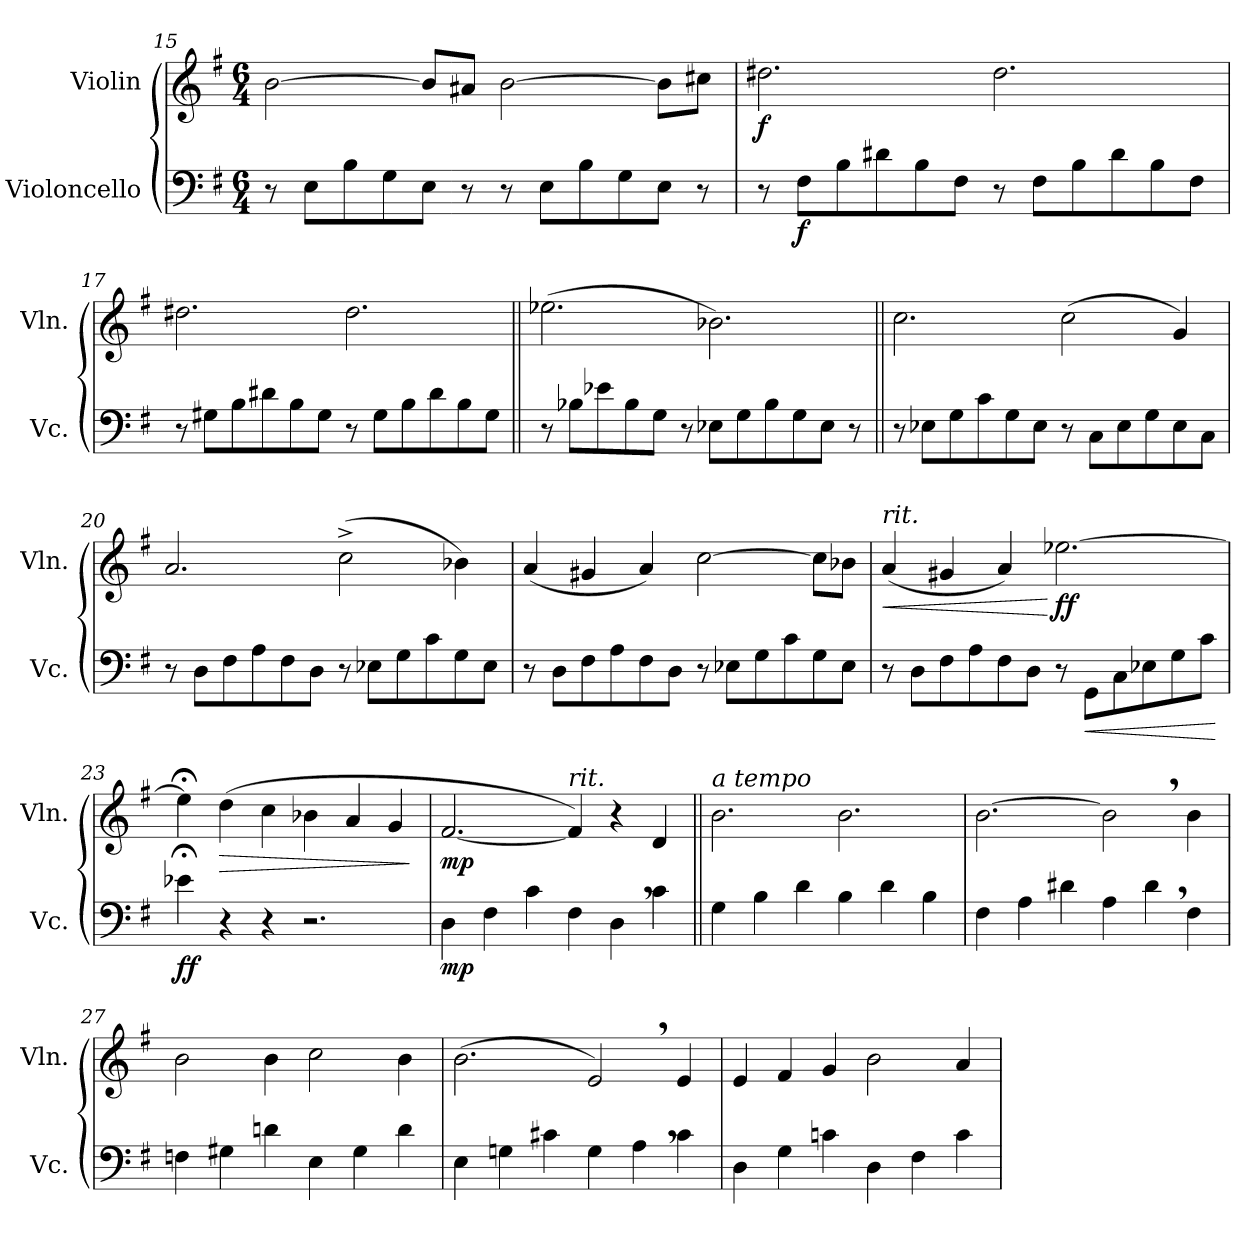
**kern	**dynam	**kern	**dynam
*part2	*part2	*part1	*part1
*staff2	*staff2	*staff1	*staff1
*I"Violoncello	*	*I"Violin	*
*I'Vc.	*	*I'Vln.	*
*clefF4	*	*clefG2	*
*k[f#]	*	*k[f#]	*
*M6/4	*	*M6/4	*
=15	=15	=15	=15
8r	.	[2b\	.
8E\L	.	.	.
8B\	.	.	.
8G\	.	.	.
8E\J	.	8b/L]	.
8r	.	8a#X/J	.
8r	.	[2b\	.
8E\L	.	.	.
8B\	.	.	.
8G\	.	.	.
8E\J	.	8b\L]	.
8r	.	8cc#X\J	.
!!LO:LB:g=z
=16	=16	=16	=16
!	!	!	!LO:DY:b
8r	.	2.dd#X\	f
!	!LO:DY:b	!	!
8F#\L	f	.	.
8B\	.	.	.
8d#X\	.	.	.
8B\	.	.	.
8F#\J	.	.	.
8r	.	2.dd#\	.
8F#\L	.	.	.
8B\	.	.	.
8d#\	.	.	.
8B\	.	.	.
8F#\J	.	.	.
=17	=17	=17	=17
8r	.	2.dd#X\	.
8G#X\L	.	.	.
8B\	.	.	.
8d#X\	.	.	.
8B\	.	.	.
8G#\J	.	.	.
8r	.	2.dd#\	.
8G#\L	.	.	.
8B\	.	.	.
8d#\	.	.	.
8B\	.	.	.
8G#\J	.	.	.
=18||	=18||	=18||	=18||
8r	.	(>2.ee-X\	.
8B-X\L	.	.	.
8e-X\	.	.	.
8B-\	.	.	.
8G\J	.	.	.
8r	.	.	.
8E-X\L	.	2.b-X\)	.
8G\	.	.	.
8B-\	.	.	.
8G\	.	.	.
8E-\J	.	.	.
8r	.	.	.
!!LO:PB:g=z
=19||	=19||	=19||	=19||
8r	.	2.cc\	.
8E-X\L	.	.	.
8G\	.	.	.
8c\	.	.	.
8G\	.	.	.
8E-\J	.	.	.
8r	.	(>2cc\	.
8C\L	.	.	.
8E-\	.	.	.
8G\	.	.	.
8E-\	.	4g/)	.
8C\J	.	.	.
=20	=20	=20	=20
8r	.	2.a/	.
8D\L	.	.	.
8F#\	.	.	.
8A\	.	.	.
8F#\	.	.	.
8D\J	.	.	.
8r	.	(>2cc^\	.
8E-X\L	.	.	.
8G\	.	.	.
8c\	.	.	.
8G\	.	4b-X\)	.
8E-\J	.	.	.
=21	=21	=21	=21
8r	.	(<4a/	.
8D\L	.	.	.
8F#\	.	4g#X/	.
8A\	.	.	.
8F#\	.	4a/)	.
8D\J	.	.	.
8r	.	[2cc\	.
8E-X\L	.	.	.
8G\	.	.	.
8c\	.	.	.
8G\	.	8cc\L]	.
8E-\J	.	8b-X\J	.
!!LO:LB:g=z
=22	=22	=22	=22
*	*	*MM92	*
!	!	!LO:TX:i:t=rit.	!
!	!	!	!LO:HP:b
8r	.	(<4a/	<
8D\L	.	.	.
8F#\	.	4g#X/	.
8A\	.	.	.
8F#\	.	4a/)	.
8D\J	.	.	.
*	*	*MM80	*
!	!	!	!LO:DY:n=1:b
8r	.	[2.ee-X\	[ ff
!	!LO:HP:b	!	!
8GG\L	<	.	.
8C\	.	.	.
8E-X\	.	.	.
8G\	.	.	.
8c\J	.	.	.
.	[	.	.
=23	=23	=23	=23
*	*	*MM38	*
!	!LO:DY:b	!	!
4e-X;<Z\	ff	4ee-;<Z\]	.
*	*	*MM72	*
!	!	!	!LO:HP:b
4r	.	(>4dd\	>
4r	.	4cc\	.
2.r	.	4b-X\	.
.	.	4a/	.
.	.	4g/	.
.	.	.	]
=24	=24	=24	=24
!	!LO:DY:b	!	!LO:DY:b
4D\	mp	[2.f#/	mp
4F#\	.	.	.
4c\	.	.	.
*	*	*MM58	*
!	!	!LO:TX:i:t=rit.	!
4F#\	.	4f#/])	.
*	*	*MM44	*
4D,\	.	4r	.
4c\	.	4d/	.
=25||	=25||	=25||	=25||
*	*	*MM112	*
!	!	!LO:TX:i:t=a tempo	!
4G\	.	2.b\	.
4B\	.	.	.
4d\	.	.	.
4B\	.	2.b\	.
4d\	.	.	.
4B\	.	.	.
!!LO:LB:g=z
=26	=26	=26	=26
4F#\	.	[2.b\	.
4A\	.	.	.
4d#X\	.	.	.
4A\	.	2b,\]	.
4d#,\	.	.	.
4F#\	.	4b\	.
=27	=27	=27	=27
4Fn\	.	2b\	.
4G#X\	.	.	.
4dn\	.	4b\	.
4E\	.	2cc\	.
4G#\	.	.	.
4d\	.	4b\	.
=28	=28	=28	=28
4E\	.	(>2.b\	.
4Gn\	.	.	.
4c#X\	.	.	.
4G\	.	2e,/)	.
4A,\	.	.	.
4c#\	.	4e/	.
=29	=29	=29	=29
4D\	.	4e/	.
4G\	.	4f#/	.
4cn\	.	4g/	.
4D\	.	2b\	.
4F#\	.	.	.
4c\	.	4a/	.
=	=	=	=
*-	*-	*-	*-
